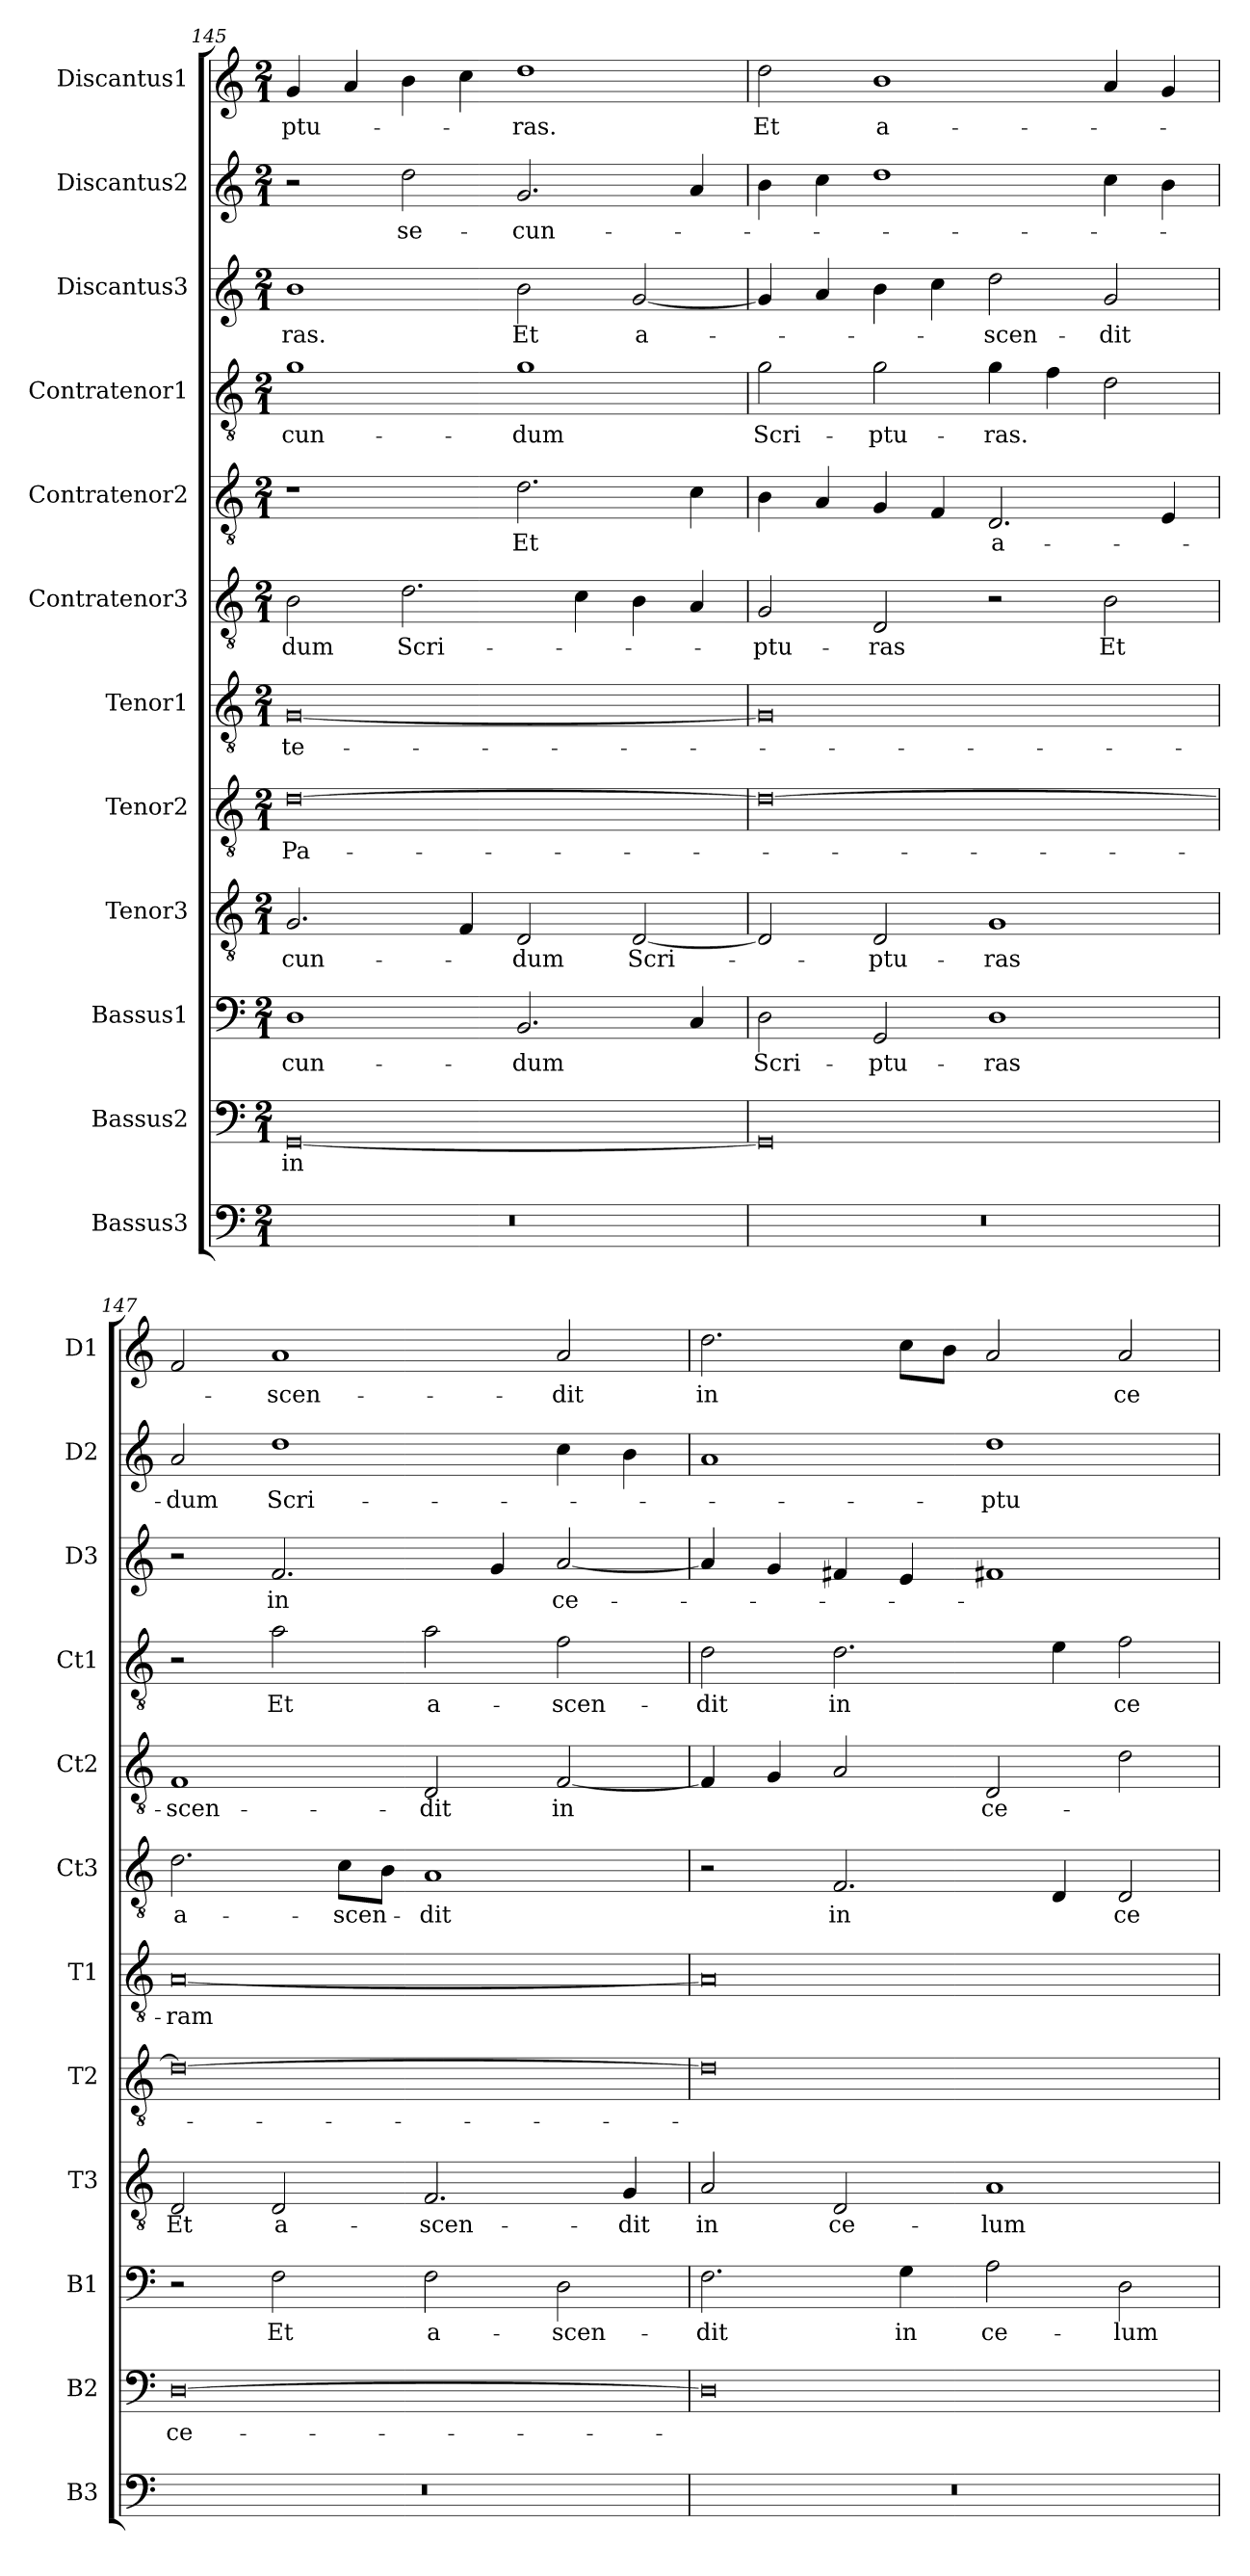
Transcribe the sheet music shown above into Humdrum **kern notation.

**kern	**kern	**text	**kern	**text	**kern	**text	**kern	**text	**kern	**text	**kern	**text	**kern	**text	**kern	**text	**kern	**text	**kern	**text	**kern	**text
*part12	*part11	*part11	*part10	*part10	*part9	*part9	*part8	*part8	*part7	*part7	*part6	*part6	*part5	*part5	*part4	*part4	*part3	*part3	*part2	*part2	*part1	*part1
*staff12	*staff11	*staff11	*staff10	*staff10	*staff9	*staff9	*staff8	*staff8	*staff7	*staff7	*staff6	*staff6	*staff5	*staff5	*staff4	*staff4	*staff3	*staff3	*staff2	*staff2	*staff1	*staff1
*I"Bassus3	*I"Bassus2	*	*I"Bassus1	*	*I"Tenor3	*	*I"Tenor2	*	*I"Tenor1	*	*I"Contratenor3	*	*I"Contratenor2	*	*I"Contratenor1	*	*I"Discantus3	*	*I"Discantus2	*	*I"Discantus1	*
*I'B3	*I'B2	*	*I'B1	*	*I'T3	*	*I'T2	*	*I'T1	*	*I'Ct3	*	*I'Ct2	*	*I'Ct1	*	*I'D3	*	*I'D2	*	*I'D1	*
*clefF4	*clefF4	*	*clefF4	*	*clefGv2	*	*clefGv2	*	*clefGv2	*	*clefGv2	*	*clefGv2	*	*clefGv2	*	*clefG2	*	*clefG2	*	*clefG2	*
*k[]	*k[]	*	*k[]	*	*k[]	*	*k[]	*	*k[]	*	*k[]	*	*k[]	*	*k[]	*	*k[]	*	*k[]	*	*k[]	*
*M2/1	*M2/1	*	*M2/1	*	*M2/1	*	*M2/1	*	*M2/1	*	*M2/1	*	*M2/1	*	*M2/1	*	*M2/1	*	*M2/1	*	*M2/1	*
=145	=145	=145	=145	=145	=145	=145	=145	=145	=145	=145	=145	=145	=145	=145	=145	=145	=145	=145	=145	=145	=145	=145
0r	[0GG/	in	1D\	-cun-	2.G/	-cun-	[0d\	Pa-	[0G/	-te-	2B\	-dum	1r	.	1g\	-cun-	1b\	-ras.	2r	.	4g/	-ptu-
.	.	.	.	.	.	.	.	.	.	.	.	.	.	.	.	.	.	.	.	.	4a/	.
.	.	.	.	.	.	.	.	.	.	.	2.d\	Scri-	.	.	.	.	.	.	2dd\	se-	4b\	.
.	.	.	.	.	4F/	.	.	.	.	.	.	.	.	.	.	.	.	.	.	.	4cc\	.
.	.	.	2.BB/	-dum	2D/	-dum	.	.	.	.	.	.	2.d\	Et	1g\	-dum	2b\	Et	2.g/	-cun-	1dd\	-ras.
.	.	.	.	.	.	.	.	.	.	.	4c\	.	.	.	.	.	.	.	.	.	.	.
.	.	.	.	.	[2D/	Scri-	.	.	.	.	4B\	.	.	.	.	.	[2g/	a-	.	.	.	.
.	.	.	4C/	.	.	.	.	.	.	.	4A/	.	4c\	.	.	.	.	.	4a/	.	.	.
=146	=146	=146	=146	=146	=146	=146	=146	=146	=146	=146	=146	=146	=146	=146	=146	=146	=146	=146	=146	=146	=146	=146
0r	0GG/]	.	2D\	Scri-	2D/]	.	0d\_	.	0G/]	.	2G/	-ptu-	4B\	.	2g\	Scri-	4g/]	.	4b\	.	2dd\	Et
.	.	.	.	.	.	.	.	.	.	.	.	.	4A/	.	.	.	4a/	.	4cc\	.	.	.
.	.	.	2GG/	-ptu-	2D/	-ptu-	.	.	.	.	2D/	-ras	4G/	.	2g\	-ptu-	4b\	.	1dd\	.	1b\	a-
.	.	.	.	.	.	.	.	.	.	.	.	.	4F/	.	.	.	4cc\	.	.	.	.	.
.	.	.	1D\	-ras	1G/	-ras	.	.	.	.	2r	.	2.D/	a-	4g\	-ras.	2dd\	-scen-	.	.	.	.
.	.	.	.	.	.	.	.	.	.	.	.	.	.	.	4f\	.	.	.	.	.	.	.
.	.	.	.	.	.	.	.	.	.	.	2B\	Et	.	.	2d\	.	2g/	-dit	4cc\	.	4a/	.
.	.	.	.	.	.	.	.	.	.	.	.	.	4E/	.	.	.	.	.	4b\	.	4g/	.
=147	=147	=147	=147	=147	=147	=147	=147	=147	=147	=147	=147	=147	=147	=147	=147	=147	=147	=147	=147	=147	=147	=147
0r	[0D\	ce-	2r	.	2D/	Et	0d\_	.	[0A/	-ram	2.d\	a-	1F/	-scen-	2r	.	2r	.	2a/	-dum	2f/	.
.	.	.	2F\	Et	2D/	a-	.	.	.	.	.	.	.	.	2a\	Et	2.f/	in	1dd\	Scri-	1a/	-scen-
.	.	.	.	.	.	.	.	.	.	.	8c\L	-scen-	.	.	.	.	.	.	.	.	.	.
.	.	.	.	.	.	.	.	.	.	.	8B\J	.	.	.	.	.	.	.	.	.	.	.
.	.	.	2F\	a-	2.F/	-scen-	.	.	.	.	1A/	-dit	2D/	-dit	2a\	a-	.	.	.	.	.	.
.	.	.	.	.	.	.	.	.	.	.	.	.	.	.	.	.	4g/	.	.	.	.	.
.	.	.	2D\	-scen-	.	.	.	.	.	.	.	.	[2F/	in	2f\	-scen-	[2a/	ce-	4cc\	.	2a/	-dit
.	.	.	.	.	4G/	-dit	.	.	.	.	.	.	.	.	.	.	.	.	4b\	.	.	.
=148	=148	=148	=148	=148	=148	=148	=148	=148	=148	=148	=148	=148	=148	=148	=148	=148	=148	=148	=148	=148	=148	=148
0r	0D\]	.	2.F\	-dit	2A/	in	0d\]	.	0A/]	.	2r	.	4F/]	.	2d\	-dit	4a/]	.	1a/	.	2.dd\	in
.	.	.	.	.	.	.	.	.	.	.	.	.	4G/	.	.	.	4g/	.	.	.	.	.
.	.	.	.	.	2D/	ce-	.	.	.	.	2.F/	in	2A/	.	2.d\	in	4f#X/	.	.	.	.	.
.	.	.	4G\	in	.	.	.	.	.	.	.	.	.	.	.	.	4e/	.	.	.	8cc\L	.
.	.	.	.	.	.	.	.	.	.	.	.	.	.	.	.	.	.	.	.	.	8b\J	.
.	.	.	2A\	ce-	1A/	-lum	.	.	.	.	.	.	2D/	ce-	.	.	1f#X/	.	1dd\	-ptu-	2a/	.
.	.	.	.	.	.	.	.	.	.	.	4D/	.	.	.	4e\	.	.	.	.	.	.	.
.	.	.	2D\	-lum	.	.	.	.	.	.	2D/	ce-	2d\	.	2f\	ce-	.	.	.	.	2a/	ce-
=	=	=	=	=	=	=	=	=	=	=	=	=	=	=	=	=	=	=	=	=	=	=
*-	*-	*-	*-	*-	*-	*-	*-	*-	*-	*-	*-	*-	*-	*-	*-	*-	*-	*-	*-	*-	*-	*-
